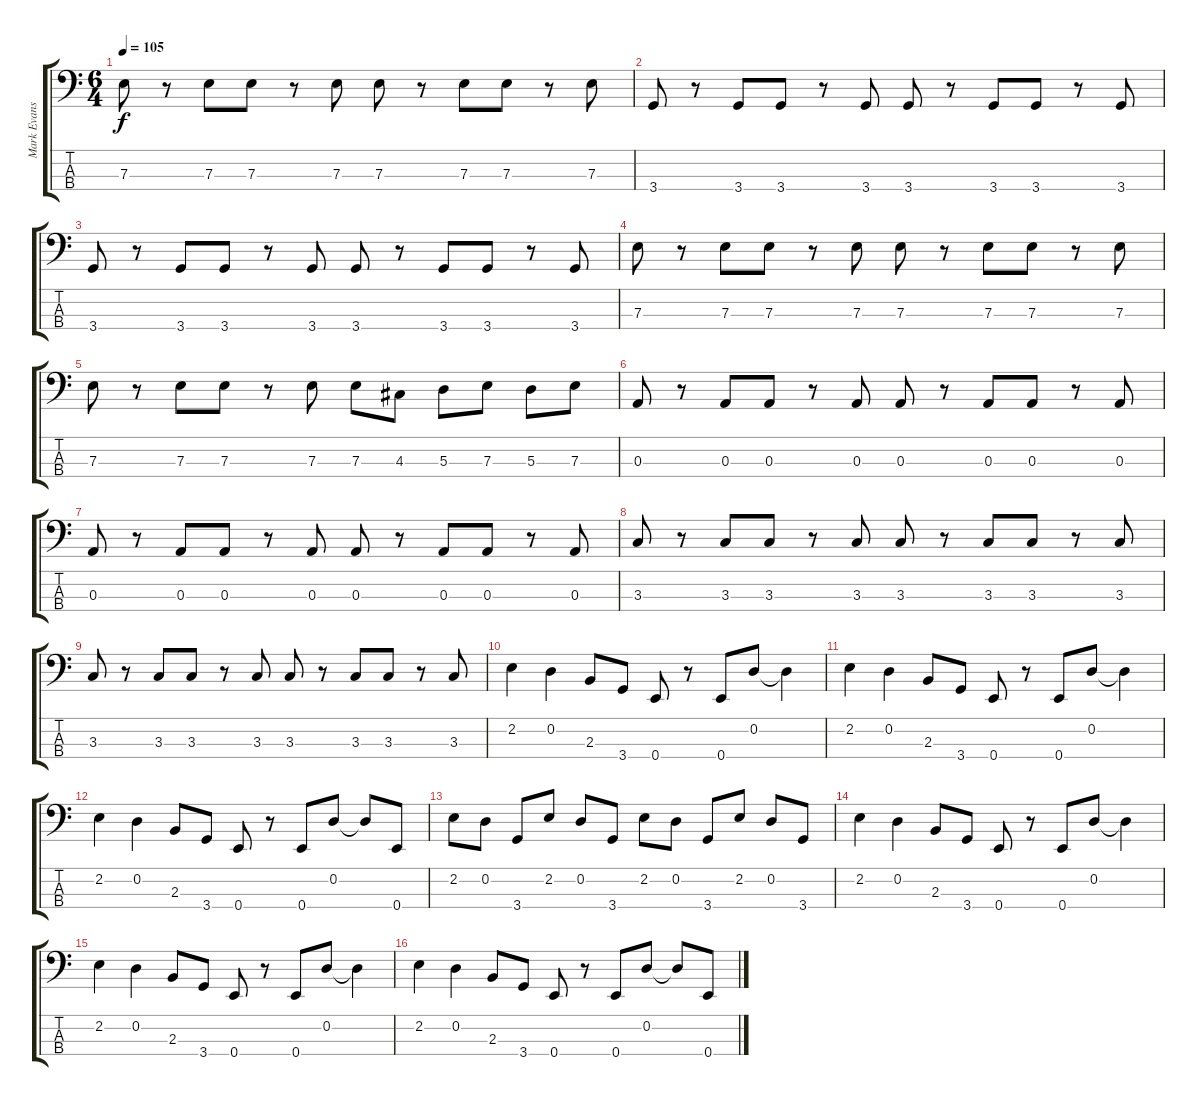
\track ("Mark Evans" "Mark Evans") {instrument electricbasspick}
\staff {score tabs}
\tuning (G2 D2 A1 E1) {hide}
\ts (6 4)
\tempo 105
\clef f4
\ks c
7.3.8{dy f} r.8 7.3.8 7.3.8 r.8 7.3.8 7.3.8 r.8 7.3.8 7.3.8 r.8 7.3.8 |
3.4.8 r.8 3.4.8 3.4.8 r.8 3.4.8 3.4.8 r.8 3.4.8 3.4.8 r.8 3.4.8 |
3.4.8 r.8 3.4.8 3.4.8 r.8 3.4.8 3.4.8 r.8 3.4.8 3.4.8 r.8 3.4.8 |
7.3.8 r.8 7.3.8 7.3.8 r.8 7.3.8 7.3.8 r.8 7.3.8 7.3.8 r.8 7.3.8 |
7.3.8 r.8 7.3.8 7.3.8 r.8 7.3.8 7.3.8 4.3.8 5.3.8 7.3.8 5.3.8 7.3.8 |
0.3.8 r.8 0.3.8 0.3.8 r.8 0.3.8 0.3.8 r.8 0.3.8 0.3.8 r.8 0.3.8 |
0.3.8 r.8 0.3.8 0.3.8 r.8 0.3.8 0.3.8 r.8 0.3.8 0.3.8 r.8 0.3.8 |
3.3.8 r.8 3.3.8 3.3.8 r.8 3.3.8 3.3.8 r.8 3.3.8 3.3.8 r.8 3.3.8 |
3.3.8 r.8 3.3.8 3.3.8 r.8 3.3.8 3.3.8 r.8 3.3.8 3.3.8 r.8 3.3.8 |
2.2.4 0.2.4 2.3.8 3.4.8 0.4.8 r.8 0.4.8 0.2.8 0.2{t}.4 |
2.2.4 0.2.4 2.3.8 3.4.8 0.4.8 r.8 0.4.8 0.2.8 0.2{t}.4 |
2.2.4 0.2.4 2.3.8 3.4.8 0.4.8 r.8 0.4.8 0.2.8 0.2{t}.8 0.4.8 |
2.2.8 0.2.8 3.4.8 2.2.8 0.2.8 3.4.8 2.2.8 0.2.8 3.4.8 2.2.8 0.2.8 3.4.8 |
2.2.4 0.2.4 2.3.8 3.4.8 0.4.8 r.8 0.4.8 0.2.8 0.2{t}.4 |
2.2.4 0.2.4 2.3.8 3.4.8 0.4.8 r.8 0.4.8 0.2.8 0.2{t}.4 |
2.2.4 0.2.4 2.3.8 3.4.8 0.4.8 r.8 0.4.8 0.2.8 0.2{t}.8 0.4.8
